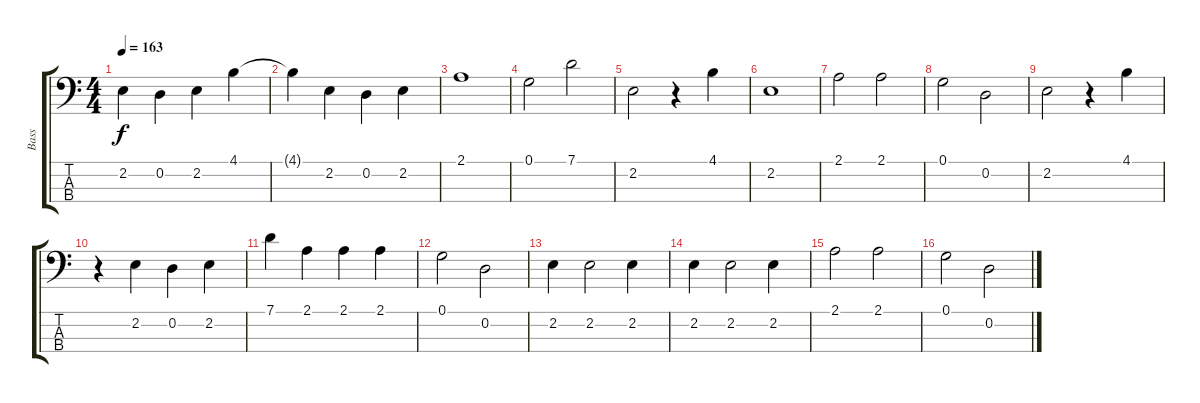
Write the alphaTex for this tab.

\track ("Bass" "Bass") {instrument acousticbass}
\staff {score tabs}
\tuning (G2 D2 A1 E1) {hide}
\ts (4 4)
\tempo 163
\clef f4
\ks c
2.2.4{dy f} 0.2.4 2.2.4 4.1.4 |
4.1{t}.4 2.2.4 0.2.4 2.2.4 |
2.1.1 |
0.1.2 7.1.2 |
2.2.2 r.4 4.1.4 |
2.2.1 |
2.1.2 2.1.2 |
0.1.2 0.2.2 |
2.2.2 r.4 4.1.4 |
r.4 2.2.4 0.2.4 2.2.4 |
7.1.4 2.1.4 2.1.4 2.1.4 |
0.1.2 0.2.2 |
2.2.4 2.2.2 2.2.4 |
2.2.4 2.2.2 2.2.4 |
2.1.2 2.1.2 |
0.1.2 0.2.2
